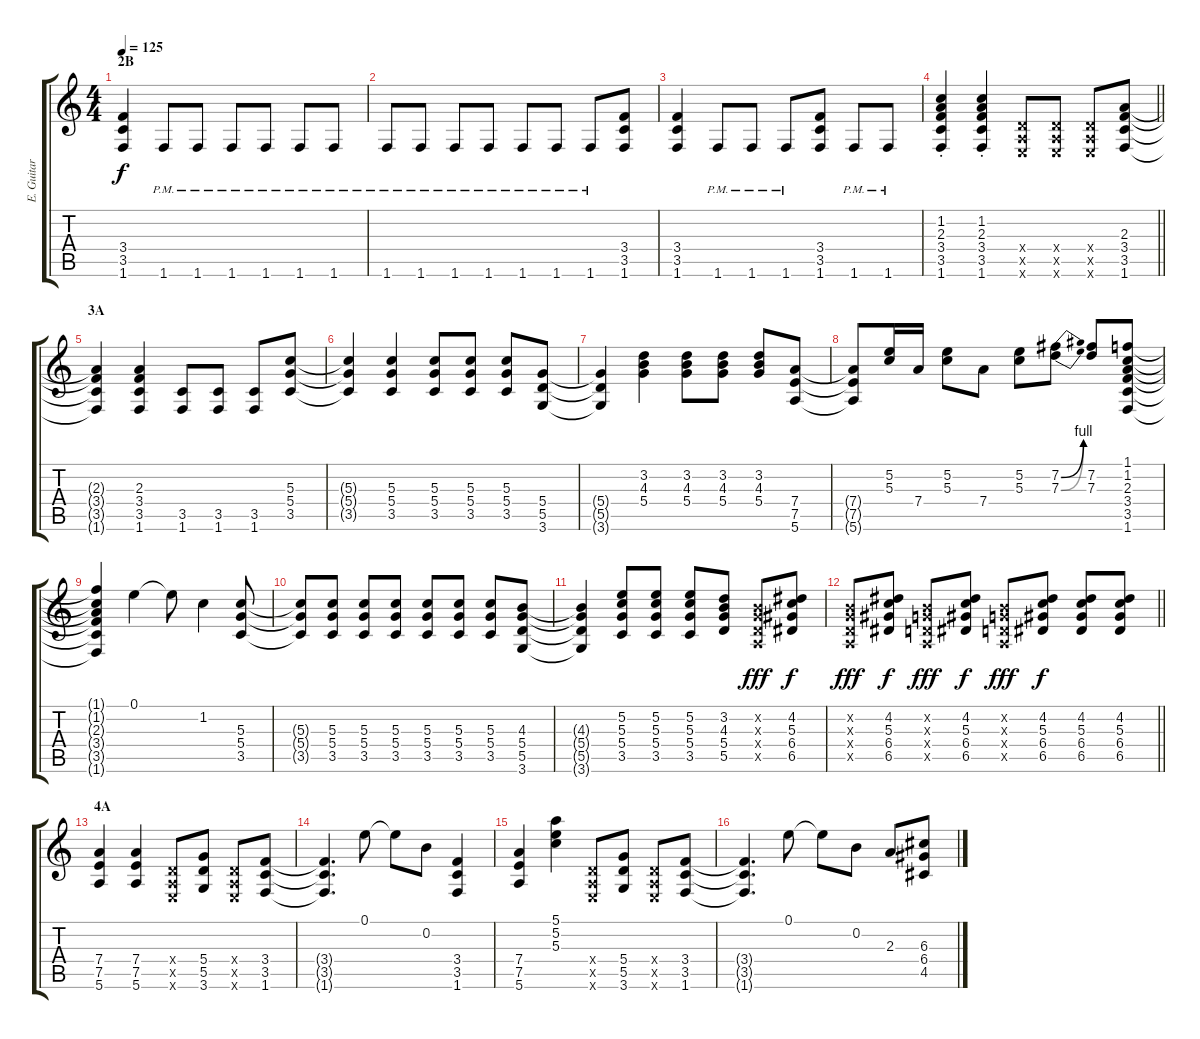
\track ("E. Guitar II" "E. Guitar ") {instrument overdrivenguitar}
\staff {score tabs}
\tuning (E4 B3 G3 D3 A2 E2) {hide}
\ts (4 4)
\section ("" "2B")
\tempo 125
\clef g2
\ks c
(3.4 3.5 1.6).4{dy f} 1.6{pm}.8 1.6{pm}.8 1.6{pm}.8 1.6{pm}.8 1.6{pm}.8 1.6{pm}.8 |
1.6{pm}.8 1.6{pm}.8 1.6{pm}.8 1.6{pm}.8 1.6{pm}.8 1.6{pm}.8 1.6{pm}.8 (3.4 3.5 1.6).8 |
(3.4 3.5 1.6).4 1.6{pm}.8 1.6{pm}.8 1.6{pm}.8 (3.4 3.5 1.6).8 1.6{pm}.8 1.6{pm}.8 |
\barLineRight lightlight
(1.2{st} 2.3{st} 3.4{st} 3.5{st} 1.6{st}).4 (1.2{st} 2.3{st} 3.4{st} 3.5{st} 1.6{st}).4 (0.4{x} 0.5{x} 0.6{x}).8 (0.4{x} 0.5{x} 0.6{x}).8 (0.4{x} 0.5{x} 0.6{x}).8 (2.3 3.4 3.5 1.6).8 |
\section ("" "3A")
(2.3{t} 3.4{t} 3.5{t} 1.6{t}).4 (2.3 3.4 3.5 1.6).4 (3.5 1.6).8 (3.5 1.6).8 (3.5 1.6).8 (5.3 5.4 3.5).8 |
(5.3{t} 5.4{t} 3.5{t}).4 (5.3 5.4 3.5).4 (5.3 5.4 3.5).8 (5.3 5.4 3.5).8 (5.3 5.4 3.5).8 (5.4 5.5 3.6).8 |
(5.4{t} 5.5{t} 3.6{t}).4 (3.2 4.3 5.4).4 (3.2 4.3 5.4).8 (3.2 4.3 5.4).8 (3.2 4.3 5.4).8 (7.4 7.5 5.6).8 |
(7.4{t} 7.5{t} 5.6{t}).8 (5.2 5.3).16 7.4.16 (5.2 5.3).8 7.4.8 (5.2 5.3).8 (7.2{be (bend 0 0 60 4)} 7.3{be (bend 0 0 60 4)}).8 (7.2 7.3).8 (1.1 1.2 2.3 3.4 3.5 1.6).8 |
(1.1{t} 1.2{t} 2.3{t} 3.4{t} 3.5{t} 1.6{t}).4 0.1.4 0.1{t}.8 1.2.4 (5.3 5.4 3.5).8 |
(5.3{t} 5.4{t} 3.5{t}).8 (5.3 5.4 3.5).8 (5.3 5.4 3.5).8 (5.3 5.4 3.5).8 (5.3 5.4 3.5).8 (5.3 5.4 3.5).8 (5.3 5.4 3.5).8 (4.3 5.4 5.5 3.6).8 |
(4.3{t} 5.4{t} 5.5{t} 3.6{t}).4 (5.2 5.3 5.4 3.5).8 (5.2 5.3 5.4 3.5).8 (5.2 5.3 5.4 3.5).8 (3.2 4.3 5.4 5.5).8 (0.2{x} 0.3{x} 0.4{x} 0.5{x}).8{dy fff} (4.2 5.3 6.4 6.5).8{dy f} |
\barLineRight lightlight
(0.2{x} 0.3{x} 0.4{x} 0.5{x}).8{dy fff} (4.2 5.3 6.4 6.5).8{dy f} (0.2{x} 0.3{x} 0.4{x} 0.5{x}).8{dy fff} (4.2 5.3 6.4 6.5).8{dy f} (0.2{x} 0.3{x} 0.4{x} 0.5{x}).8{dy fff} (4.2 5.3 6.4 6.5).8{dy f} (4.2 5.3 6.4 6.5).8 (4.2 5.3 6.4 6.5).8 |
\section ("" "4A")
(7.4 7.5 5.6).4 (7.4 7.5 5.6).4 (0.4{x} 0.5{x} 0.6{x}).8 (5.4 5.5 3.6).8 (0.4{x} 0.5{x} 0.6{x}).8 (3.4 3.5 1.6).8 |
(3.4{t} 3.5{t} 1.6{t}).4{d} 0.1.8 0.1{t}.8 0.2.8 (3.4 3.5 1.6).4 |
(7.4 7.5 5.6).4 (5.1 5.2 5.3).4 (0.4{x} 0.5{x} 0.6{x}).8 (5.4 5.5 3.6).8 (0.4{x} 0.5{x} 0.6{x}).8 (3.4 3.5 1.6).8 |
(3.4{t} 3.5{t} 1.6{t}).4{d} 0.1.8 0.1{t}.8 0.2.8 2.3.8 (6.3 6.4 4.5).8
